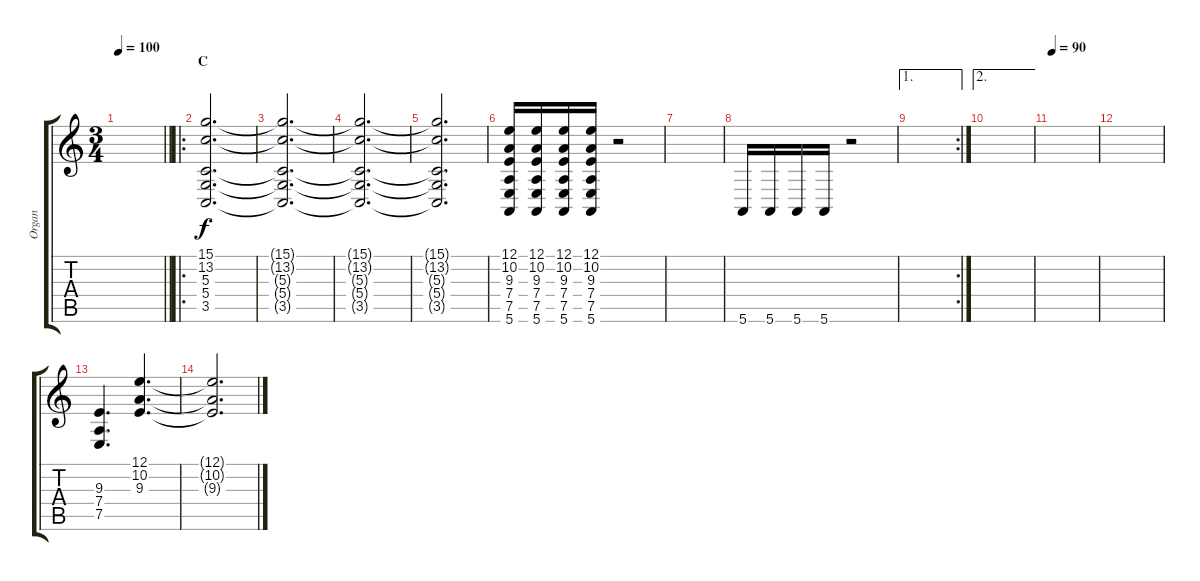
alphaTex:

\track ("Organ" "Organ") {instrument drawbarorgan}
\staff {score tabs}
\tuning (E4 B3 G3 D3 A2 E2) {hide}
\ts (3 4)
\tempo 100
\clef g2
\barLineRight lightlight
\ks c
|
\ro
\section ("" "C")
(15.1 13.2 5.3 5.4 3.5).2{d volume 0} |
(15.1{t} 13.2{t} 5.3{t} 5.4{t} 3.5{t}).2{d} |
(15.1{t} 13.2{t} 5.3{t} 5.4{t} 3.5{t}).2{d} |
(15.1{t} 13.2{t} 5.3{t} 5.4{t} 3.5{t}).2{d} |
(12.1 10.2 9.3 7.4 7.5 5.6).16{volume 11} (12.1 10.2 9.3 7.4 7.5 5.6).16 (12.1 10.2 9.3 7.4 7.5 5.6).16 (12.1 10.2 9.3 7.4 7.5 5.6).16 r.2 |
|
5.6.16 5.6.16 5.6.16 5.6.16 r.2 |
\ae 1
\rc 2
|
\ae 2
|
\tempo 90
|
|
(9.3 7.4 7.5).4{d} (12.1 10.2 9.3).4{d} |
(12.1{t} 10.2{t} 9.3{t}).2{d}
